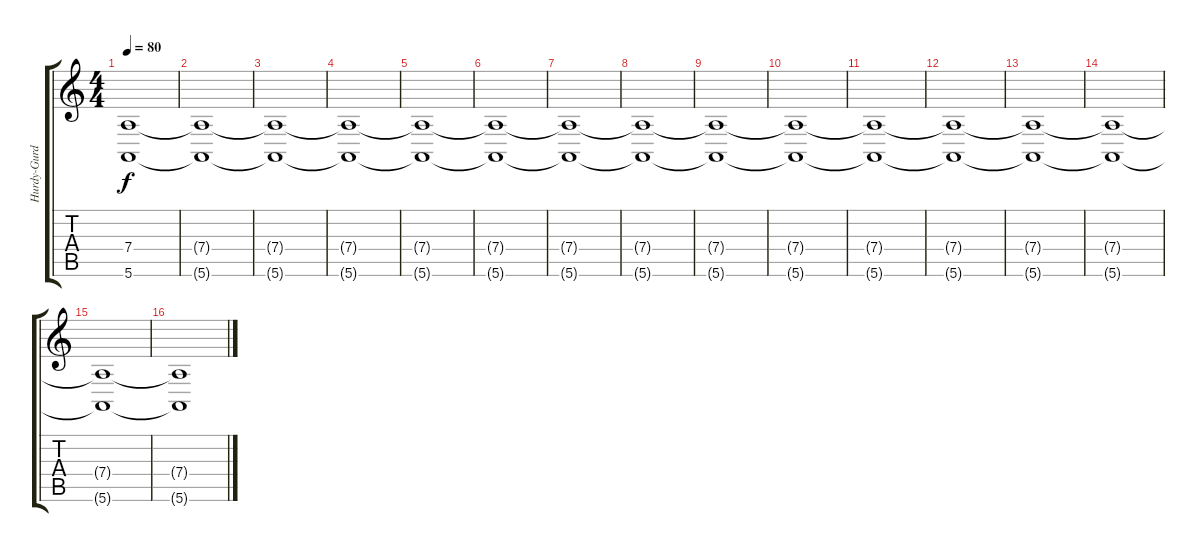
\track ("Hurdy-Gurdy" "Hurdy-Gurd") {instrument stringensemble1}
\staff {score tabs}
\tuning (E4 B3 G3 D3 A2 E2) {hide}
\ts (4 4)
\tempo 80
\clef g2
\ks c
(7.4{t} 5.6{t}).1{dy f} |
(7.4{t} 5.6{t}).1 |
(7.4{t} 5.6{t}).1 |
(7.4{t} 5.6{t}).1 |
(7.4{t} 5.6{t}).1 |
(7.4{t} 5.6{t}).1 |
(7.4{t} 5.6{t}).1 |
(7.4{t} 5.6{t}).1 |
(7.4{t} 5.6{t}).1 |
(7.4{t} 5.6{t}).1 |
(7.4{t} 5.6{t}).1 |
(7.4{t} 5.6{t}).1 |
(7.4{t} 5.6{t}).1 |
(7.4{t} 5.6{t}).1 |
(7.4{t} 5.6{t}).1 |
(7.4{t} 5.6{t}).1
